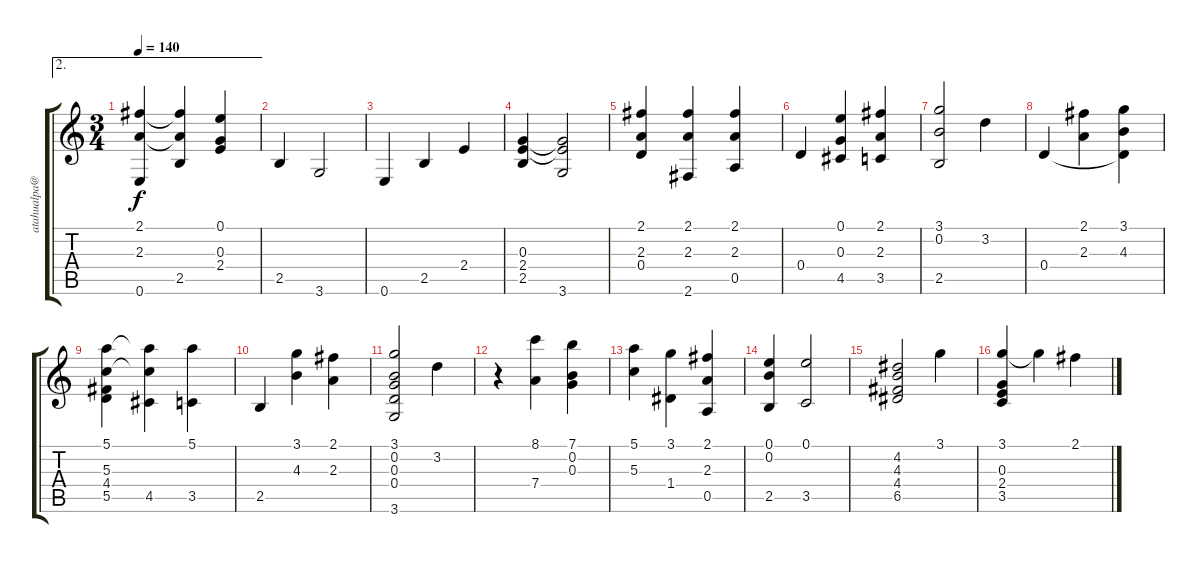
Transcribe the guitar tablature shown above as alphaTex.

\track ("" "atahualpa@") {instrument acousticguitarnylon}
\staff {score tabs}
\tuning (E4 B3 G3 D3 A2 E2) {hide}
\ae 2
\ts (3 4)
\tempo 140
\clef g2
\ks c
(2.1 2.3 0.6).4{dy f} (2.1{t} 2.3{t} 2.5).4 (0.1 0.3 2.4).4 |
2.5.4 3.6.2 |
0.6.4 2.5.4 2.4.4 |
(0.3 2.4 2.5).4 (0.3{t} 2.4{t} 3.6).2 |
(2.1 2.3 0.4).4 (2.1 2.3 2.6).4 (2.1 2.3 0.5).4 |
0.4.4 (0.1 0.3 4.5).4 (2.1 2.3 3.5).4 |
(3.1 0.2 2.5).2 3.2.4 |
0.4.4 (2.1 2.3).4 (3.1 4.3 0.4{t}).4 |
(5.1 5.3 4.4 5.5).4 (5.1{t} 5.3{t} 4.5).4 (5.1 3.5).4 |
2.5.4 (3.1 4.3).4 (2.1 2.3).4 |
(3.1 0.2 0.3 0.4 3.6).2 3.2.4 |
r.4 (8.1 7.4).4 (7.1 0.2 0.3).4 |
(5.1 5.3).4 (3.1 1.4).4 (2.1 2.3 0.5).4 |
(0.1 0.2 2.5).4 (0.1 3.5).2 |
(4.2 4.3 4.4 6.5).2 3.1.4 |
(3.1 0.3 2.4 3.5).4 3.1{t}.4 2.1.4
